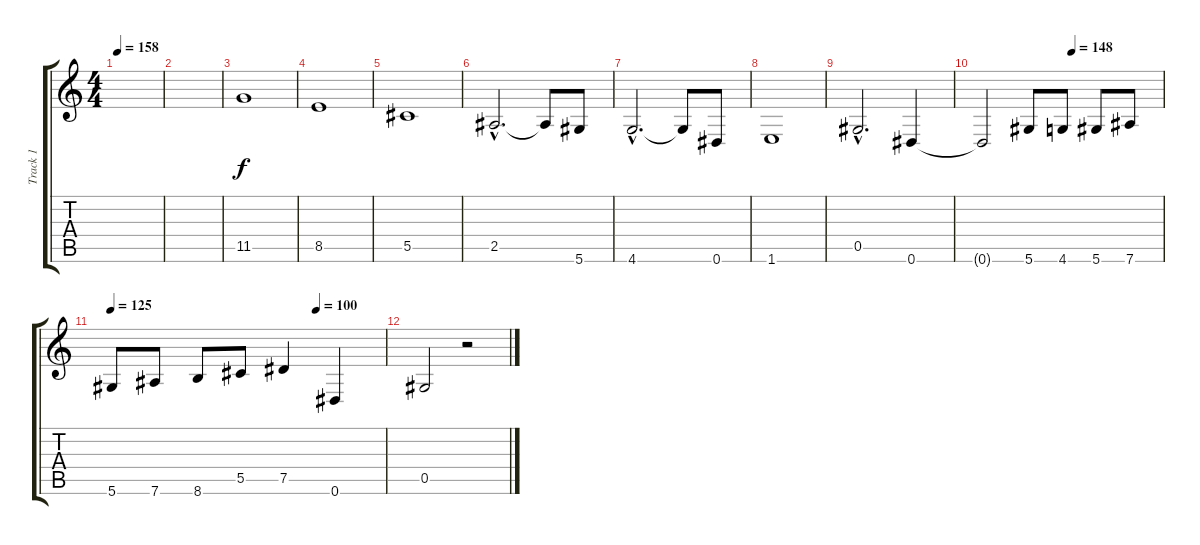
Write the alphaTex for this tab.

\track ("Track 1" "Track 1") {instrument acousticguitarnylon}
\staff {score tabs}
\tuning (Eb4 Bb3 Gb3 Db3 Ab2 Eb2) {hide}
\ts (4 4)
\tempo 158
\clef g2
\ks c
|
|
11.5.1 |
8.5.1 |
5.5.1 |
2.5{hac}.2{d} 2.5{t}.8 5.6.8 |
4.6{hac}.2{d} 4.6{t}.8 0.6.8 |
1.6.1 |
0.5{hac}.2{d} 0.6.4 |
\tempo (148 0.5)
0.6{t}.2 5.6.8 4.6.8 5.6.8 7.6.8 |
\tempo 125
\tempo (100 0.75)
5.6.8 7.6.8 8.6.8 5.5.8 7.5.4 0.6.4 |
0.5.2 r.2
